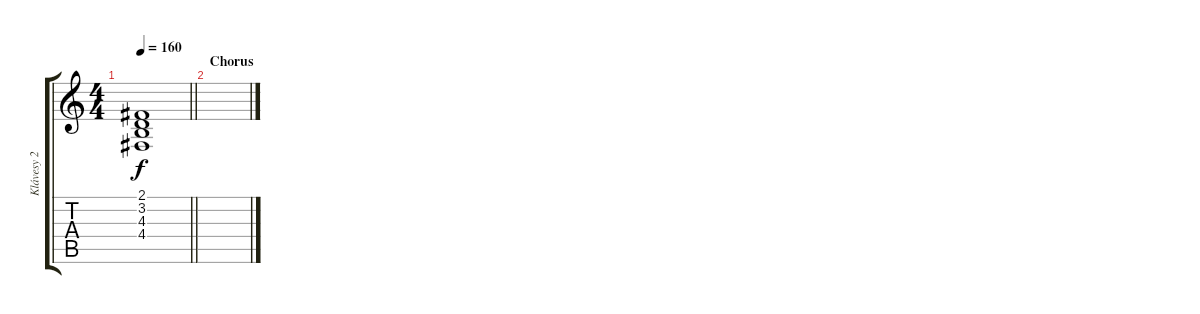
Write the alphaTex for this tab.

\track ("Klávesy 2" "Klávesy 2") {instrument synthstrings1}
\staff {score tabs}
\tuning (E4 B3 G3 D3 A2 E2) {hide}
\ts (4 4)
\tempo 160
\clef g2
\barLineRight lightlight
\ks c
(2.1{t} 3.2{t} 4.3{t} 4.4{t}).1{dy f} |
\section ("" "Chorus")
